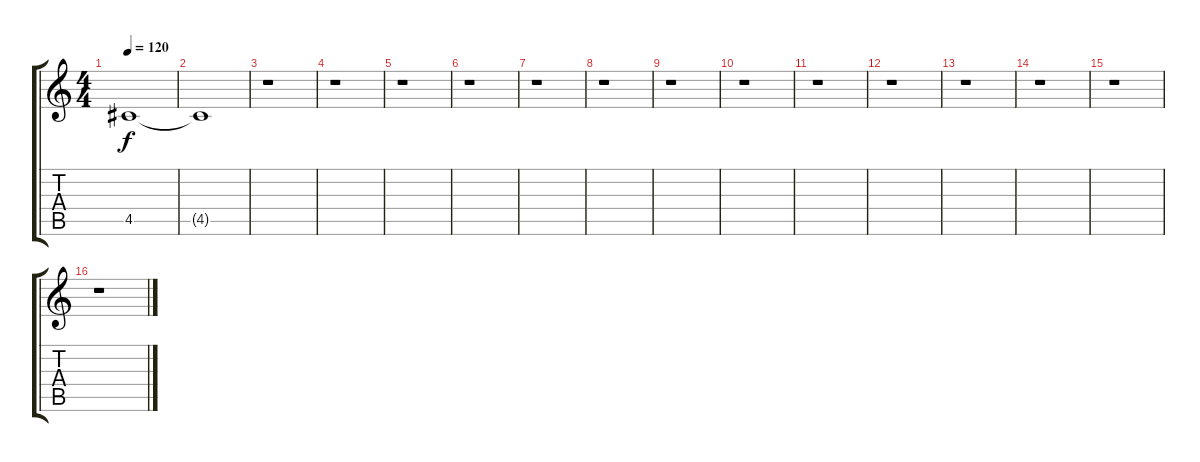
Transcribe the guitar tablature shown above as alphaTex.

\track "" {instrument distortionguitar}
\staff {score tabs}
\tuning (E4 B3 G3 D3 A2 E2) {hide}
\ts (4 4)
\tempo 120
\clef g2
\ks c
4.5{t}.1{dy f} |
4.5{t}.1 |
r.1 |
r.1 |
r.1 |
r.1 |
r.1 |
r.1 |
r.1 |
r.1 |
r.1 |
r.1 |
r.1 |
r.1 |
r.1 |
r.1
